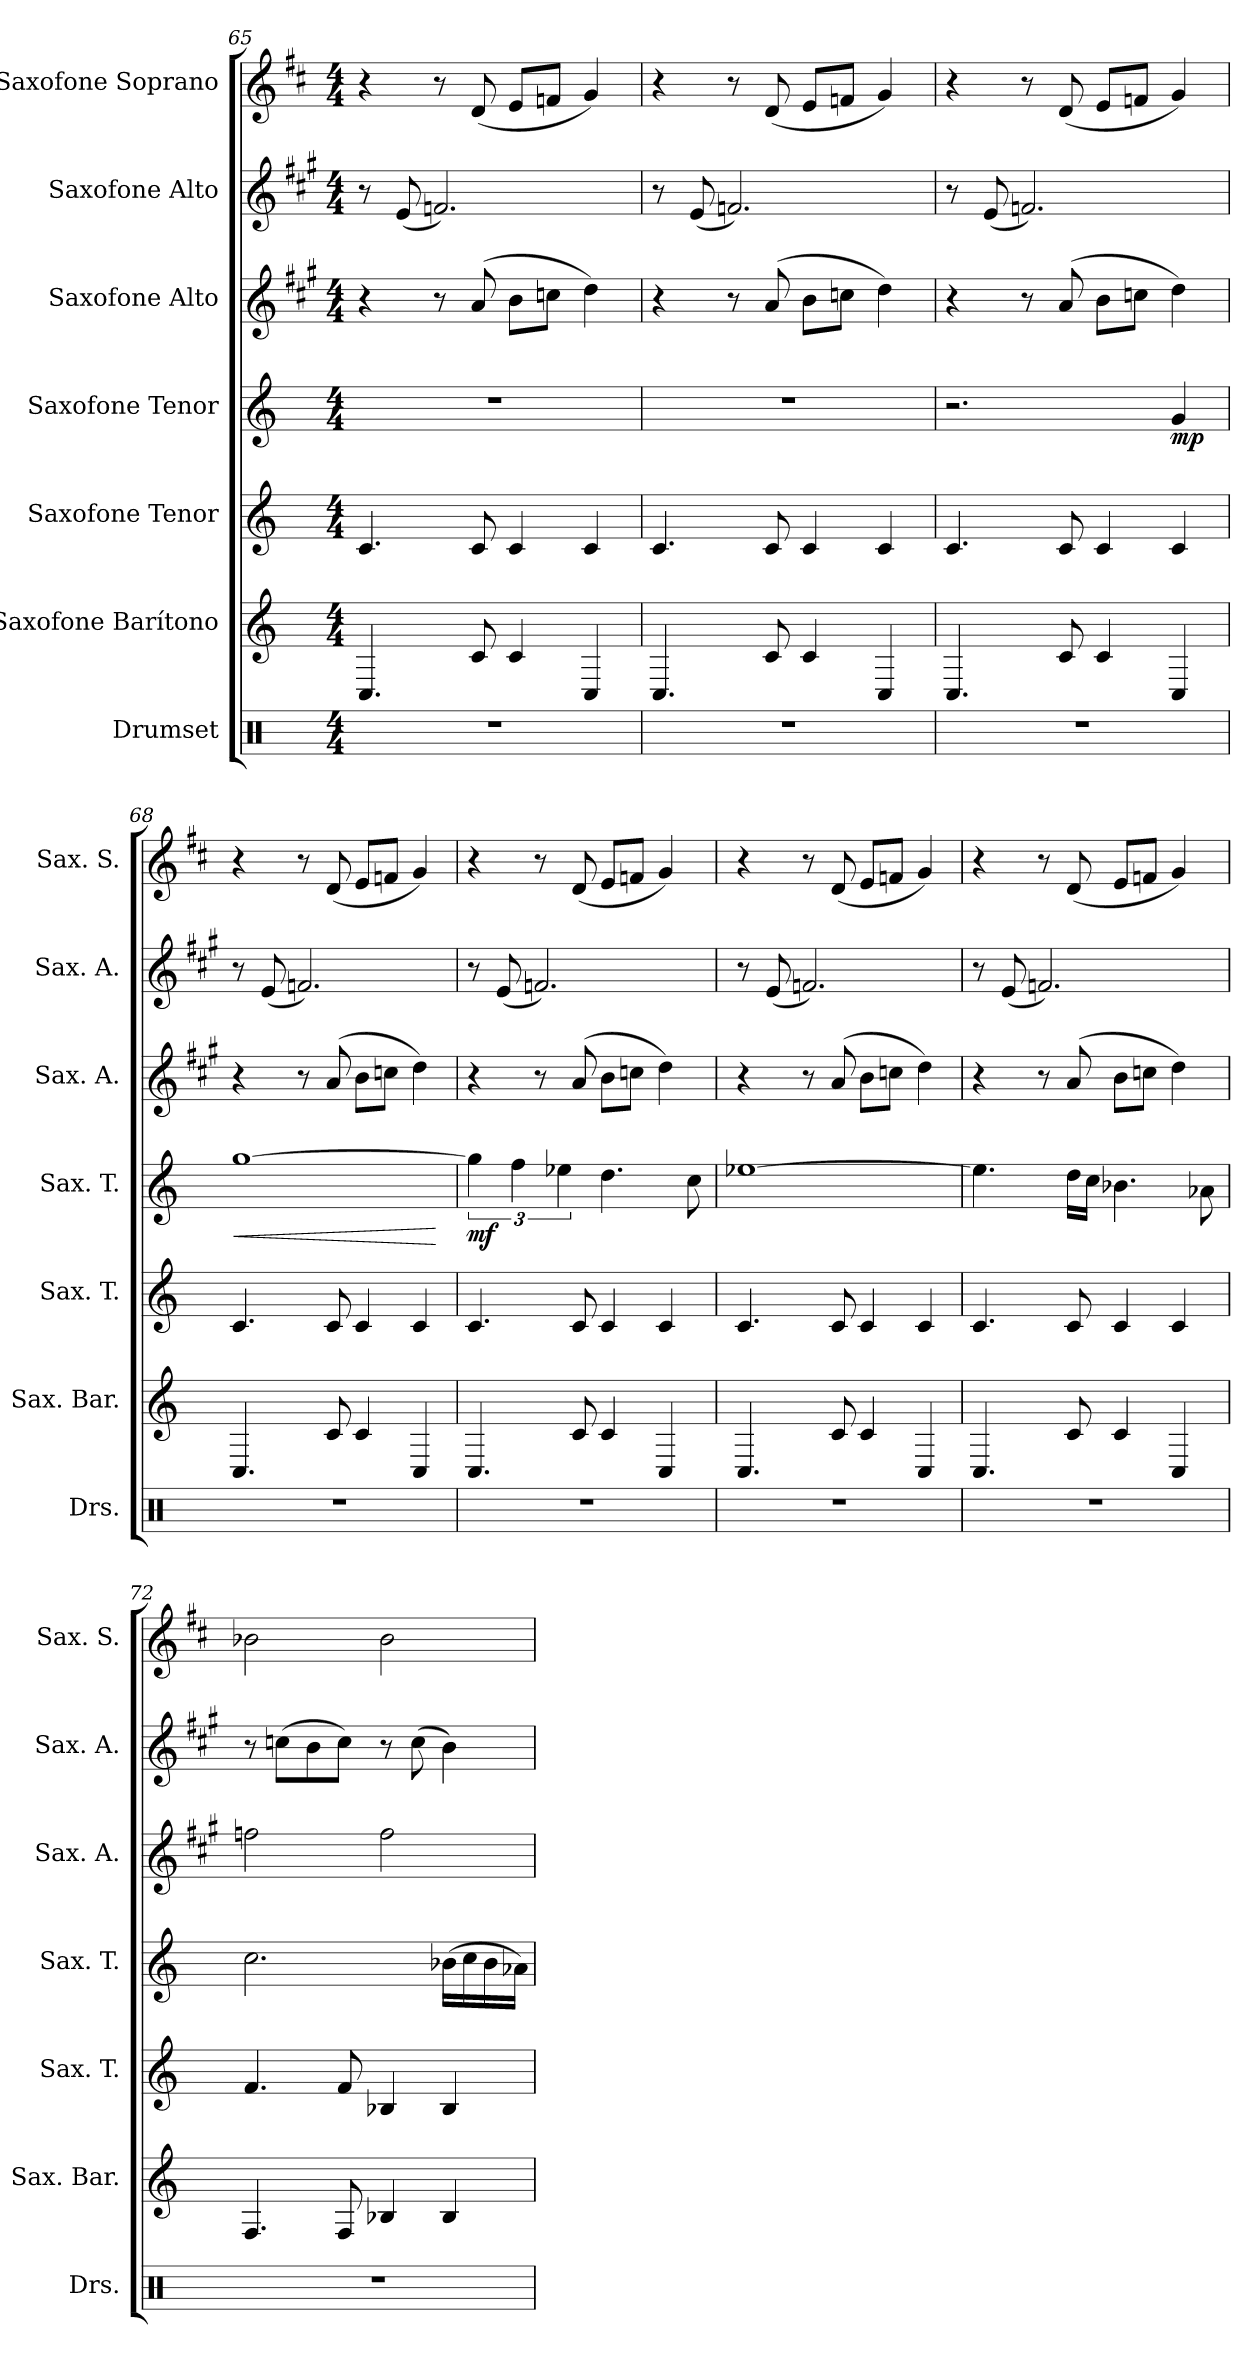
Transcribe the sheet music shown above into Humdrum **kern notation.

**kern	**kern	**kern	**kern	**dynam	**kern	**kern	**kern
*part7	*part6	*part5	*part4	*part4	*part3	*part2	*part1
*staff7	*staff6	*staff5	*staff4	*staff4	*staff3	*staff2	*staff1
*I"Drumset	*I"Saxofone Barítono	*I"Saxofone Tenor	*I"Saxofone Tenor	*	*I"Saxofone Alto	*I"Saxofone Alto	*I"Saxofone Soprano
*I'Drs.	*I'Sax. Bar.	*I'Sax. T.	*I'Sax. T.	*	*I'Sax. A.	*I'Sax. A.	*I'Sax. S.
!!LO:PB:g=z
*clefX	*clefG2	*clefG2	*clefG2	*	*clefG2	*clefG2	*clefG2
*	*ITrd12c21	*ITrd8c14	*ITrd8c14	*	*ITrd5c9	*ITrd5c9	*ITrd1c2
*k[]	*k[]	*k[]	*k[]	*	*k[]	*k[]	*k[]
*M4/4	*M4/4	*M4/4	*M4/4	*	*M4/4	*M4/4	*M4/4
=65	=65	=65	=65	=65	=65	=65	=65
1r	4.CC/	4.C/	1r	.	4r	8r	4r
.	.	.	.	.	.	(8G/	.
.	.	.	.	.	8r	2.A-X/)	8r
.	8C/	8C/	.	.	(8c/	.	(8c/
.	4C/	4C/	.	.	8d\L	.	8d/L
.	.	.	.	.	8e-X\J	.	8e-X/J
.	4CC/	4C/	.	.	4f\)	.	4f/)
=66	=66	=66	=66	=66	=66	=66	=66
1r	4.CC/	4.C/	1r	.	4r	8r	4r
.	.	.	.	.	.	(8G/	.
.	.	.	.	.	8r	2.A-X/)	8r
.	8C/	8C/	.	.	(8c/	.	(8c/
.	4C/	4C/	.	.	8d\L	.	8d/L
.	.	.	.	.	8e-X\J	.	8e-X/J
.	4CC/	4C/	.	.	4f\)	.	4f/)
=67	=67	=67	=67	=67	=67	=67	=67
1r	4.CC/	4.C/	2.r	.	4r	8r	4r
.	.	.	.	.	.	(8G/	.
.	.	.	.	.	8r	2.A-X/)	8r
.	8C/	8C/	.	.	(8c/	.	(8c/
.	4C/	4C/	.	.	8d\L	.	8d/L
.	.	.	.	.	8e-X\J	.	8e-X/J
!	!	!	!	!LO:DY:b	!	!	!
.	4CC/	4C/	4G/	mp	4f\)	.	4f/)
=68	=68	=68	=68	=68	=68	=68	=68
!	!	!	!	!LO:HP:b	!	!	!
1r	4.CC/	4.C/	[1g	<	4r	8r	4r
.	.	.	.	.	.	(8G/	.
.	.	.	.	.	8r	2.A-X/)	8r
.	8C/	8C/	.	.	(8c/	.	(8c/
.	4C/	4C/	.	.	8d\L	.	8d/L
.	.	.	.	.	8e-X\J	.	8e-X/J
.	4CC/	4C/	.	.	4f\)	.	4f/)
.	.	.	.	[	.	.	.
!!LO:PB:g=z
=69	=69	=69	=69	=69	=69	=69	=69
!	!	!	!	!LO:DY:b	!	!	!
1r	4.CC/	4.C/	6g\]	mf	4r	8r	4r
.	.	.	.	.	.	(8G/	.
.	.	.	6f\	.	.	.	.
.	.	.	.	.	8r	2.A-X/)	8r
.	.	.	6e-X\	.	.	.	.
.	8C/	8C/	.	.	(8c/	.	(8c/
.	4C/	4C/	4.d\	.	8d\L	.	8d/L
.	.	.	.	.	8e-X\J	.	8e-X/J
.	4CC/	4C/	.	.	4f\)	.	4f/)
.	.	.	8c\	.	.	.	.
=70	=70	=70	=70	=70	=70	=70	=70
1r	4.CC/	4.C/	[1e-X	.	4r	8r	4r
.	.	.	.	.	.	(8G/	.
.	.	.	.	.	8r	2.A-X/)	8r
.	8C/	8C/	.	.	(8c/	.	(8c/
.	4C/	4C/	.	.	8d\L	.	8d/L
.	.	.	.	.	8e-X\J	.	8e-X/J
.	4CC/	4C/	.	.	4f\)	.	4f/)
=71	=71	=71	=71	=71	=71	=71	=71
1r	4.CC/	4.C/	4.e-\]	.	4r	8r	4r
.	.	.	.	.	.	(8G/	.
.	.	.	.	.	8r	2.A-X/)	8r
.	8C/	8C/	16d\LL	.	(8c/	.	(8c/
.	.	.	16c\JJ	.	.	.	.
.	4C/	4C/	4.B-X\	.	8d\L	.	8d/L
.	.	.	.	.	8e-X\J	.	8e-X/J
.	4CC/	4C/	.	.	4f\)	.	4f/)
.	.	.	8A-X\	.	.	.	.
!!LO:PB:g=z
=72	=72	=72	=72	=72	=72	=72	=72
1r	4.FF/	4.F/	2.c\	.	2a-X\	8r	2a-X\
.	.	.	.	.	.	(8e-X\L	.
.	.	.	.	.	.	8d\	.
.	8FF/	8F/	.	.	.	8e-\J)	.
.	4BB-X/	4BB-X/	.	.	2a-\	8r	2a-\
.	.	.	.	.	.	(8e-\	.
.	4BB-/	4BB-/	(16B-X\LL	.	.	4d\)	.
.	.	.	16c\	.	.	.	.
.	.	.	16B-\	.	.	.	.
.	.	.	16A-X\JJ)	.	.	.	.
=	=	=	=	=	=	=	=
*-	*-	*-	*-	*-	*-	*-	*-
